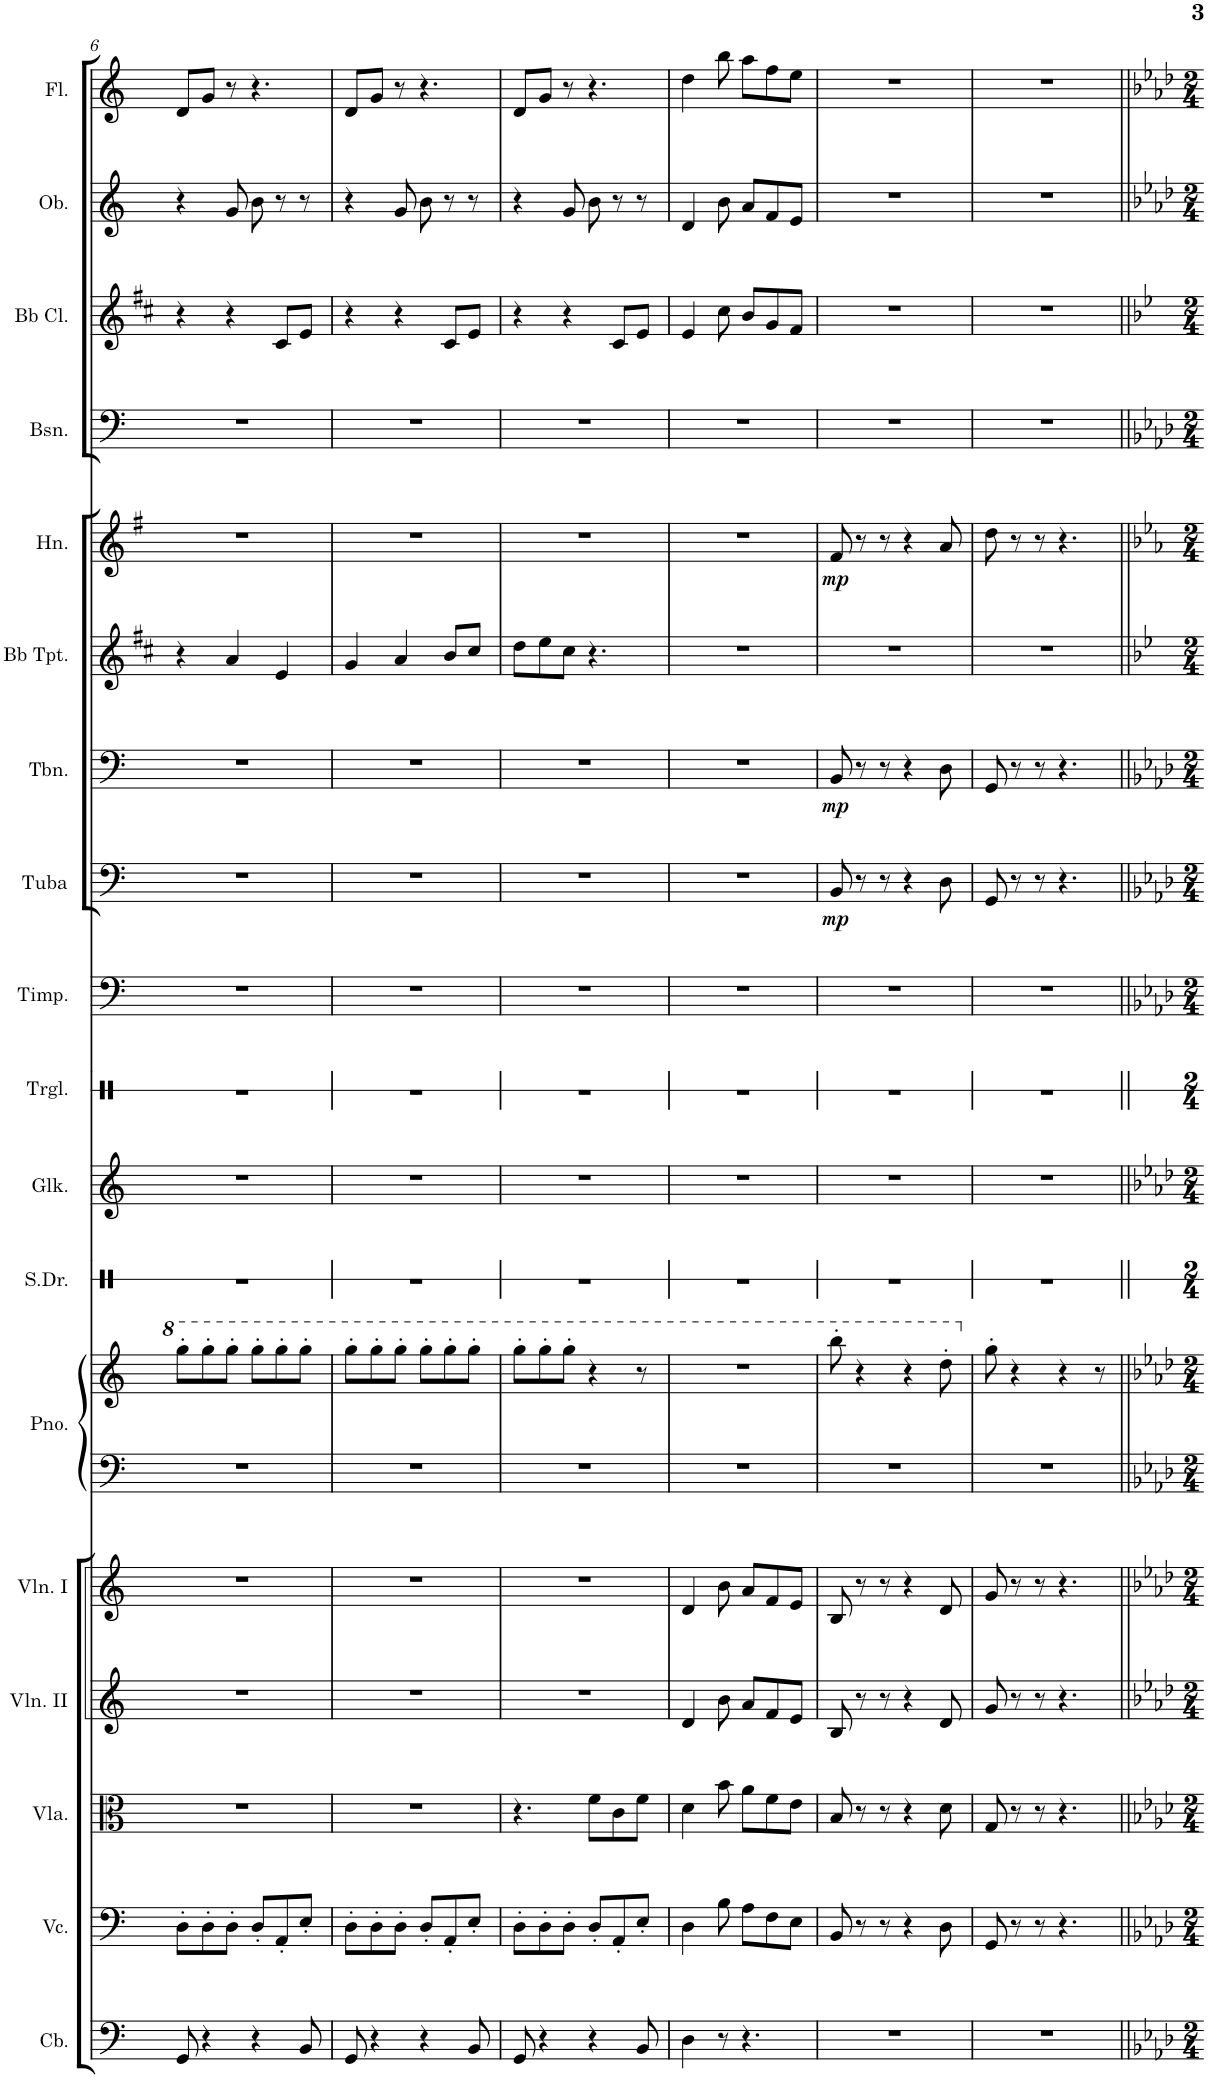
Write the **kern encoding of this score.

**kern	**kern	**kern	**kern	**kern	**kern	**kern	**kern	**kern	**kern	**kern	**kern	**dynam	**kern	**dynam	**kern	**kern	**dynam	**kern	**kern	**kern	**kern
*part18	*part17	*part16	*part15	*part14	*part13	*part13	*part12	*part11	*part10	*part9	*part8	*part8	*part7	*part7	*part6	*part5	*part5	*part4	*part3	*part2	*part1
*staff19	*staff18	*staff17	*staff16	*staff15	*staff14	*staff13	*staff12	*staff11	*staff10	*staff9	*staff8	*staff8	*staff7	*staff7	*staff6	*staff5	*staff5	*staff4	*staff3	*staff2	*staff1
*I"Contrabass	*I"Cello	*I"Viola	*I"Violin II	*I"Violin I	*I"Piano	*	*I"Snare Drum	*I"Glockenspiel	*I"Triangle	*I"Timpani	*I"Tuba	*	*I"Trombone	*	*I"Trumpet in Bb	*I"Horn in F	*	*I"Bassoon	*I"Clarinet in Bb	*I"Oboe	*I"Flute
*I'Cb.	*	*I'Vla.	*I'Vln. II	*I'Vln. I	*I'Pno.	*	*I'S.Dr.	*I'Glk.	*I'Trgl.	*I'Timp.	*I'Tuba	*	*I'Tbn.	*	*	*I'Hn.	*	*I'Bsn.	*	*I'Ob.	*I'Fl.
!!LO:PB:g=z
*clefF4	*clefF4	*clefC3	*clefG2	*clefG2	*clefF4	*clefG2	*clefX	*clefG2	*clefX	*clefF4	*clefF4	*	*clefF4	*	*clefG2	*clefG2	*	*clefF4	*clefG2	*clefG2	*clefG2
*Trd7c12	*	*	*	*	*	*	*	*Trd-14c-24	*	*	*	*	*	*	*Trd1c2	*Trd4c7	*	*	*Trd1c2	*	*
*k[]	*k[]	*k[]	*k[]	*k[]	*k[]	*k[]	*k[]	*k[]	*k[]	*k[]	*k[]	*	*k[]	*	*k[f#c#]	*k[f#]	*	*k[]	*k[f#c#]	*k[]	*k[]
*M6/8	*M6/8	*M6/8	*M6/8	*M6/8	*M6/8	*M6/8	*M6/8	*M6/8	*M6/8	*M6/8	*M6/8	*	*M6/8	*	*M6/8	*M6/8	*	*M6/8	*M6/8	*M6/8	*M6/8
=6	=6	=6	=6	=6	=6	=6	=6	=6	=6	=6	=6	=6	=6	=6	=6	=6	=6	=6	=6	=6	=6
8GG/	8D'\L	2.r	2.r	2.r	2.r	8ggg'\L	2.r	2.r	2.r	2.r	2.r	.	2.r	.	4r	2.r	.	2.r	4r	4r	8d/L
4r	8D'\	.	.	.	.	8ggg'\	.	.	.	.	.	.	.	.	.	.	.	.	.	.	8g/J
.	8D'\J	.	.	.	.	8ggg'\J	.	.	.	.	.	.	.	.	4a/	.	.	.	4r	8g/	8r
4r	8D'/L	.	.	.	.	8ggg'\L	.	.	.	.	.	.	.	.	.	.	.	.	.	8b\	4.r
.	8AA'/	.	.	.	.	8ggg'\	.	.	.	.	.	.	.	.	4e/	.	.	.	8c#/L	8r	.
8BB/	8E'/J	.	.	.	.	8ggg'\J	.	.	.	.	.	.	.	.	.	.	.	.	8e/J	8r	.
=7	=7	=7	=7	=7	=7	=7	=7	=7	=7	=7	=7	=7	=7	=7	=7	=7	=7	=7	=7	=7	=7
8GG/	8D'\L	2.r	2.r	2.r	2.r	8ggg'\L	2.r	2.r	2.r	2.r	2.r	.	2.r	.	4g/	2.r	.	2.r	4r	4r	8d/L
4r	8D'\	.	.	.	.	8ggg'\	.	.	.	.	.	.	.	.	.	.	.	.	.	.	8g/J
.	8D'\J	.	.	.	.	8ggg'\J	.	.	.	.	.	.	.	.	4a/	.	.	.	4r	8g/	8r
4r	8D'/L	.	.	.	.	8ggg'\L	.	.	.	.	.	.	.	.	.	.	.	.	.	8b\	4.r
.	8AA'/	.	.	.	.	8ggg'\	.	.	.	.	.	.	.	.	8b/L	.	.	.	8c#/L	8r	.
8BB/	8E'/J	.	.	.	.	8ggg'\J	.	.	.	.	.	.	.	.	8cc#/J	.	.	.	8e/J	8r	.
=8	=8	=8	=8	=8	=8	=8	=8	=8	=8	=8	=8	=8	=8	=8	=8	=8	=8	=8	=8	=8	=8
8GG/	8D'\L	4.r	2.r	2.r	2.r	8ggg'\L	2.r	2.r	2.r	2.r	2.r	.	2.r	.	8dd\L	2.r	.	2.r	4r	4r	8d/L
4r	8D'\	.	.	.	.	8ggg'\	.	.	.	.	.	.	.	.	8ee\	.	.	.	.	.	8g/J
.	8D'\J	.	.	.	.	8ggg'\J	.	.	.	.	.	.	.	.	8cc#\J	.	.	.	4r	8g/	8r
4r	8D'/L	8f\L	.	.	.	4r	.	.	.	.	.	.	.	.	4.r	.	.	.	.	8b\	4.r
.	8AA'/	8c\	.	.	.	.	.	.	.	.	.	.	.	.	.	.	.	.	8c#/L	8r	.
8BB/	8E'/J	8f\J	.	.	.	8r	.	.	.	.	.	.	.	.	.	.	.	.	8e/J	8r	.
=9	=9	=9	=9	=9	=9	=9	=9	=9	=9	=9	=9	=9	=9	=9	=9	=9	=9	=9	=9	=9	=9
4D\	4D\	4d\	4d/	4d/	2.r	2.r	2.r	2.r	2.r	2.r	2.r	.	2.r	.	2.r	2.r	.	2.r	4e/	4d/	4dd\
8r	8B\	8b\	8b\	8b\	.	.	.	.	.	.	.	.	.	.	.	.	.	.	8cc#\	8b\	8bb\
4.r	8A\L	8a\L	8a/L	8a/L	.	.	.	.	.	.	.	.	.	.	.	.	.	.	8b/L	8a/L	8aa\L
.	8F\	8f\	8f/	8f/	.	.	.	.	.	.	.	.	.	.	.	.	.	.	8g/	8f/	8ff\
.	8E\J	8e\J	8e/J	8e/J	.	.	.	.	.	.	.	.	.	.	.	.	.	.	8f#/J	8e/J	8ee\J
=10	=10	=10	=10	=10	=10	=10	=10	=10	=10	=10	=10	=10	=10	=10	=10	=10	=10	=10	=10	=10	=10
!	!	!	!	!	!	!	!	!	!	!	!	!LO:DY:b	!	!LO:DY:b	!	!	!LO:DY:b	!	!	!	!
2.r	8BB/	8B/	8B/	8B/	2.r	8bbb'\	2.r	2.r	2.r	2.r	8BB/	mp	8BB/	mp	2.r	8f#/	mp	2.r	2.r	2.r	2.r
.	8r	8r	8r	8r	.	4r	.	.	.	.	8r	.	8r	.	.	8r	.	.	.	.	.
.	8r	8r	8r	8r	.	.	.	.	.	.	8r	.	8r	.	.	8r	.	.	.	.	.
.	4r	4r	4r	4r	.	4r	.	.	.	.	4r	.	4r	.	.	4r	.	.	.	.	.
.	8D\	8d\	8d/	8d/	.	8ddd'\	.	.	.	.	8D\	.	8D\	.	.	8a/	.	.	.	.	.
=11	=11	=11	=11	=11	=11	=11	=11	=11	=11	=11	=11	=11	=11	=11	=11	=11	=11	=11	=11	=11	=11
2.r	8GG/	8G/	8g/	8g/	2.r	8gg'\	2.r	2.r	2.r	2.r	8GG/	.	8GG/	.	2.r	8dd\	.	2.r	2.r	2.r	2.r
.	8r	8r	8r	8r	.	4r	.	.	.	.	8r	.	8r	.	.	8r	.	.	.	.	.
.	8r	8r	8r	8r	.	.	.	.	.	.	8r	.	8r	.	.	8r	.	.	.	.	.
.	4.r	4.r	4.r	4.r	.	4r	.	.	.	.	4.r	.	4.r	.	.	4.r	.	.	.	.	.
.	.	.	.	.	.	8r	.	.	.	.	.	.	.	.	.	.	.	.	.	.	.
=||	=||	=||	=||	=||	=||	=||	=||	=||	=||	=||	=||	=||	=||	=||	=||	=||	=||	=||	=||	=||	=||
*-	*-	*-	*-	*-	*-	*-	*-	*-	*-	*-	*-	*-	*-	*-	*-	*-	*-	*-	*-	*-	*-
